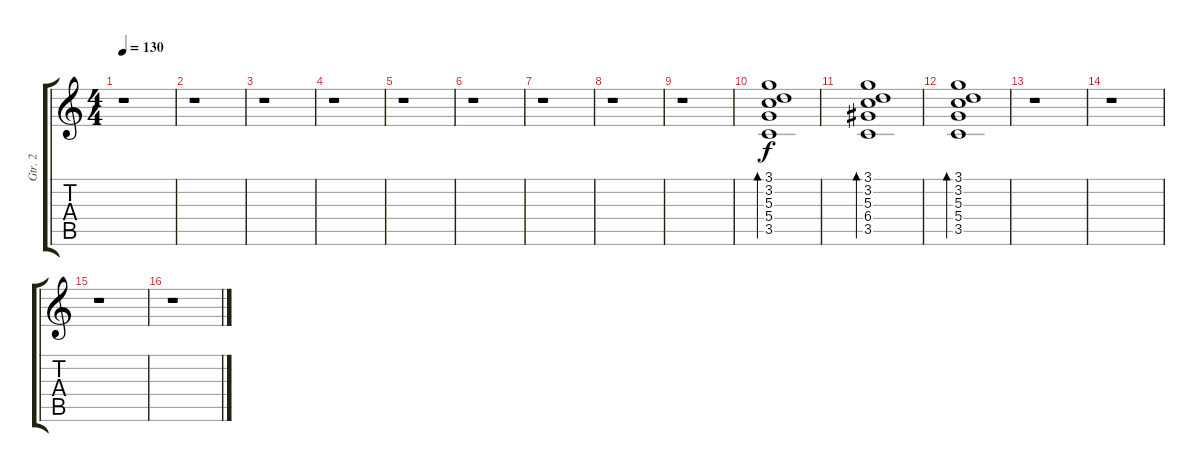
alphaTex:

\track ("Gtr. 2" "Gtr. 2") {instrument overdrivenguitar}
\staff {score tabs}
\tuning (E4 B3 G3 D3 A2 E2) {hide}
\ts (4 4)
\tempo 130
\clef g2
\ks c
r.1{dy f} |
r.1 |
r.1 |
r.1 |
r.1 |
r.1 |
r.1 |
r.1 |
r.1 |
(3.1 3.2 5.3 5.4 3.5).1{bd 60} |
(3.1 3.2 5.3 6.4 3.5).1{bd 60} |
(3.1 3.2 5.3 5.4 3.5).1{bd 60} |
r.1 |
r.1 |
r.1 |
r.1
